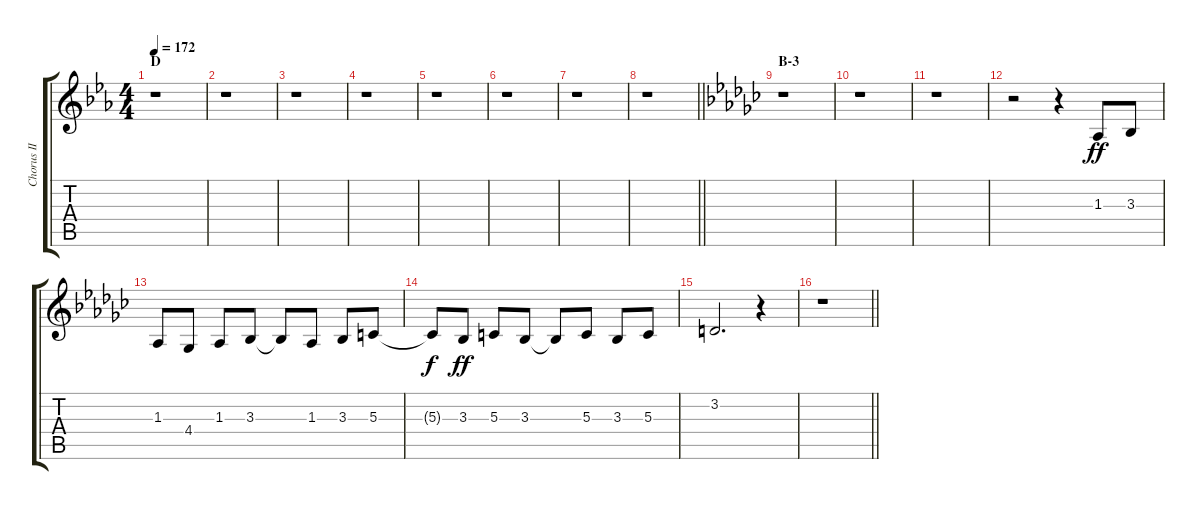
\track ("Chorus II" "Chorus II") {instrument voiceoohs}
\staff {score tabs}
\tuning (E4 B3 G3 D3 A2 E2) {hide}
\ts (4 4)
\section ("" "D")
\tempo 172
\clef g2
\ks eb
r.1{dy ff} |
r.1 |
r.1 |
r.1 |
r.1 |
r.1 |
r.1 |
\barLineRight lightlight
r.1 |
\section ("" "B-3")
\ks gb
r.1 |
r.1 |
r.1 |
r.2 r.4 1.3.8 3.3.8 |
1.3.8 4.4.8 1.3.8 3.3.8 3.3{t}.8 1.3.8 3.3.8 5.3.8 |
5.3{t}.8{dy f} 3.3.8{dy ff} 5.3.8 3.3.8 3.3{t}.8 5.3.8 3.3.8 5.3.8 |
3.2.2{d} r.4 |
\barLineRight lightlight
r.1
